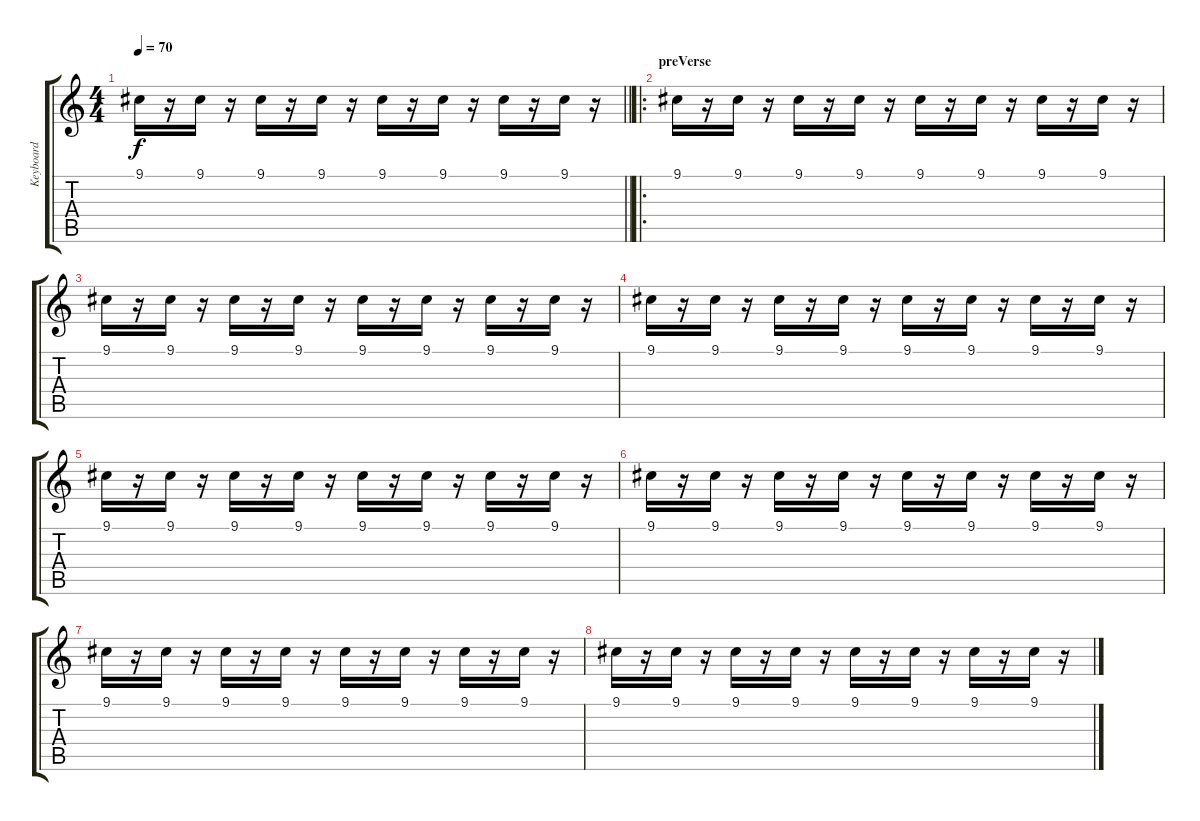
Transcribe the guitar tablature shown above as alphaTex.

\track ("Keyboard" "Keyboard") {instrument lead2sawtooth}
\staff {score tabs}
\tuning (E4 B3 G3 D3 A2 E2) {hide}
\ts (4 4)
\tempo 70
\clef g2
\barLineRight lightlight
\ks c
9.1.16{dy f instrument lead2sawtooth} r.16 9.1.16 r.16 9.1.16 r.16 9.1.16 r.16 9.1.16 r.16 9.1.16 r.16 9.1.16 r.16 9.1.16 r.16 |
\ro
\section ("" "preVerse")
9.1.16 r.16 9.1.16 r.16 9.1.16 r.16 9.1.16 r.16 9.1.16 r.16 9.1.16 r.16 9.1.16 r.16 9.1.16 r.16 |
9.1.16 r.16 9.1.16 r.16 9.1.16 r.16 9.1.16 r.16 9.1.16 r.16 9.1.16 r.16 9.1.16 r.16 9.1.16 r.16 |
9.1.16 r.16 9.1.16 r.16 9.1.16 r.16 9.1.16 r.16 9.1.16 r.16 9.1.16 r.16 9.1.16 r.16 9.1.16 r.16 |
9.1.16 r.16 9.1.16 r.16 9.1.16 r.16 9.1.16 r.16 9.1.16 r.16 9.1.16 r.16 9.1.16 r.16 9.1.16 r.16 |
9.1.16 r.16 9.1.16 r.16 9.1.16 r.16 9.1.16 r.16 9.1.16 r.16 9.1.16 r.16 9.1.16 r.16 9.1.16 r.16 |
9.1.16 r.16 9.1.16 r.16 9.1.16 r.16 9.1.16 r.16 9.1.16 r.16 9.1.16 r.16 9.1.16 r.16 9.1.16 r.16 |
9.1.16 r.16 9.1.16 r.16 9.1.16 r.16 9.1.16 r.16 9.1.16 r.16 9.1.16 r.16 9.1.16 r.16 9.1.16 r.16
